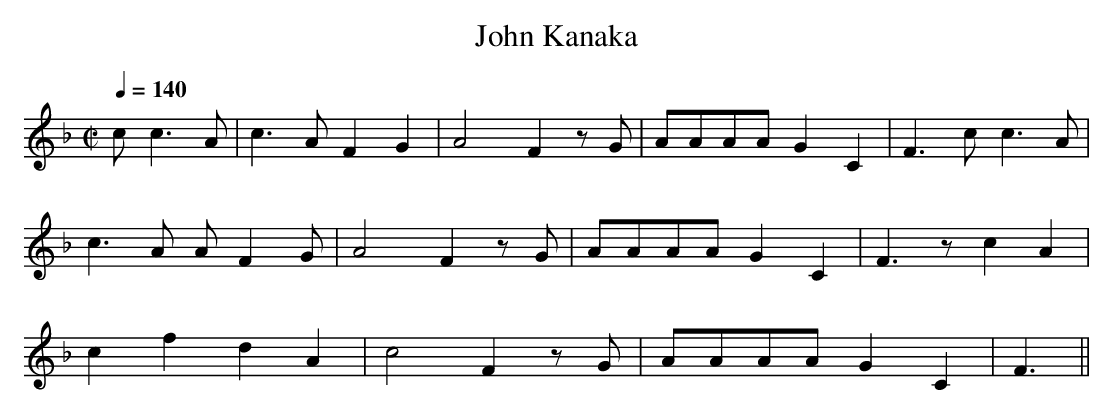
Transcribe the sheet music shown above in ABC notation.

X:1
T:John Kanaka
M:C|
L:1/8
Q:1/4=140
K:F
c c3A|\
c3A  F2G2|A4 F2zG|AAAA G2C2|F3c c3A |
c3A  AF2G|A4 F2zG|AAAA G2C2|F3z c2A2|
c2f2 d2A2|c4 F2zG|AAAA G2C2|F3 ||
